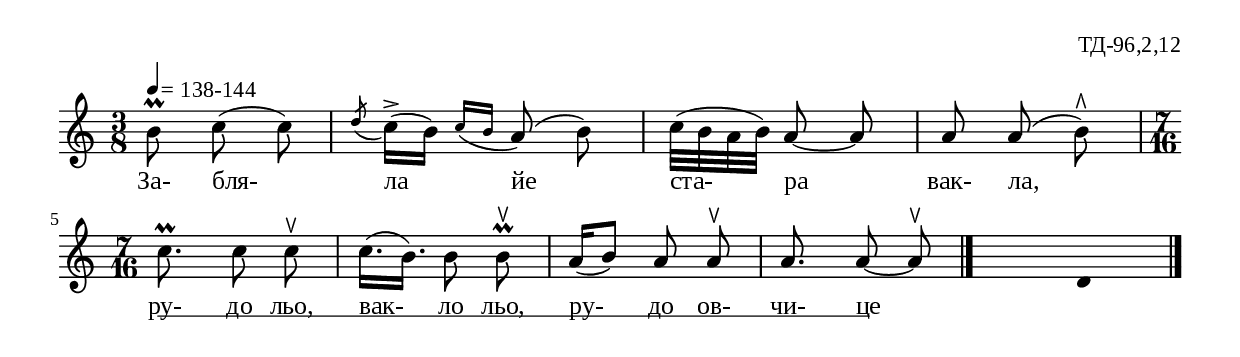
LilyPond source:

%{
td_096_2_12
%}

\include "td-preamble.ly"
\include "Rhythm_marks.ly"

\score {
\relative c'' {
%%\tempo 16 = 364
%%\tempo 4 = 138
\override Score.RehearsalMark #'self-alignment-X = #LEFT
\once \override Score.RehearsalMark #'X-offset = #8
  \rhythmMarkA \rhyMarkCdot #"138-144"
\time 3/8
b8\prall c\noBeam( c) | \acciaccatura d8 c16[(^> b]) \acciaccatura { c16[ b] } a8( b\noBeam) |
c32[( b a b]) a8\noBeam~ a | a a\noBeam( b^\rtoe) | 
\break
\time 7/16 c8.\prall c8\noBeam c^\ltoe | c16.([ b]) b8\noBeam b\prall^\ltoe | 
a16[( b8]) a a\noBeam^\ltoe | a8. a8\noBeam~ a^\ltoe 
 \bar "|." 
s8. \fixB d,4
 \bar "|."  
}
\addlyrics { За- бля- ла йе ста- ра вак- ла, 
ру- \startTextSpan до льо, вак- ло льо, ру- до ов- чи- це \stopTextSpan }
%
\layout {
%   \context { 
%	    \Staff \remove "Time_signature_engraver" } 
  indent = #0
  line-width = 190\mm
  ragged-right=##f
\context {
      \Lyrics
      \consists "Text_spanner_engraver"
      \override TextSpanner #'direction = #DOWN
      \override TextSpanner #'style = #'line    
      \override TextSpanner #'outside-staff-priority = ##f
      \override TextSpanner #'padding = #0.2 % sets the distance of the line from the lyrics
      \override TextSpanner #'bound-details =
      #`((left . ((Y . 0)
                  (padding . 0)
                  (attach-dir . ,LEFT)))
         (left-broken . ((end-on-note . #t)))
         (right . ((Y . 0)
                   (padding . 0)
                   (attach-dir . ,RIGHT))))
    }

}
%
\midi { 
	\context {
		\Score tempoWholesPerMinute = #(ly:make-moment 138 4)
		}
	}
}
%
\header{
  opus = "ТД-96,2,12"
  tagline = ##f
}


